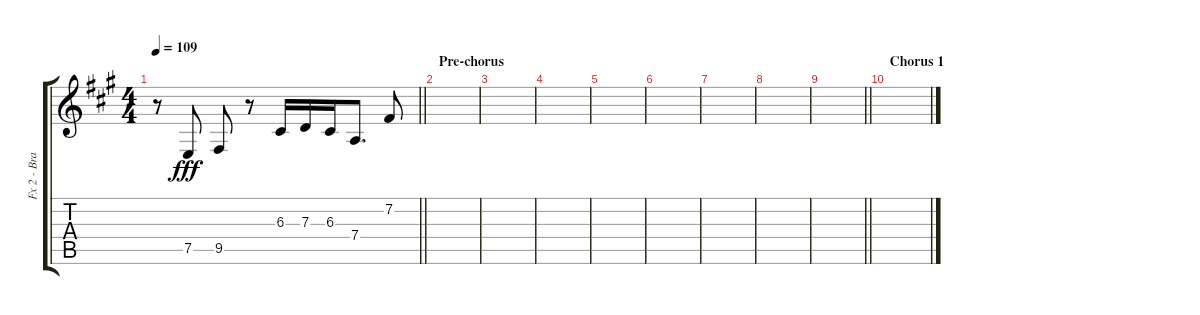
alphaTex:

\track ("Fx 2 - Brass" "Fx 2 - Bra") {instrument brasssection}
\staff {score tabs}
\tuning (E4 B3 G3 D3 A2 E2) {hide}
\ts (4 4)
\tempo 109
\clef g2
\barLineRight lightlight
\ks f#minor
r.8{dy fff} 7.5.8 9.5.8 r.8 6.3.16 7.3.16 6.3.16 7.4.8{d} 7.2.8 |
\section ("" "Pre-chorus")
|
|
|
|
|
|
|
\barLineRight lightlight
|
\section ("" "Chorus 1")
